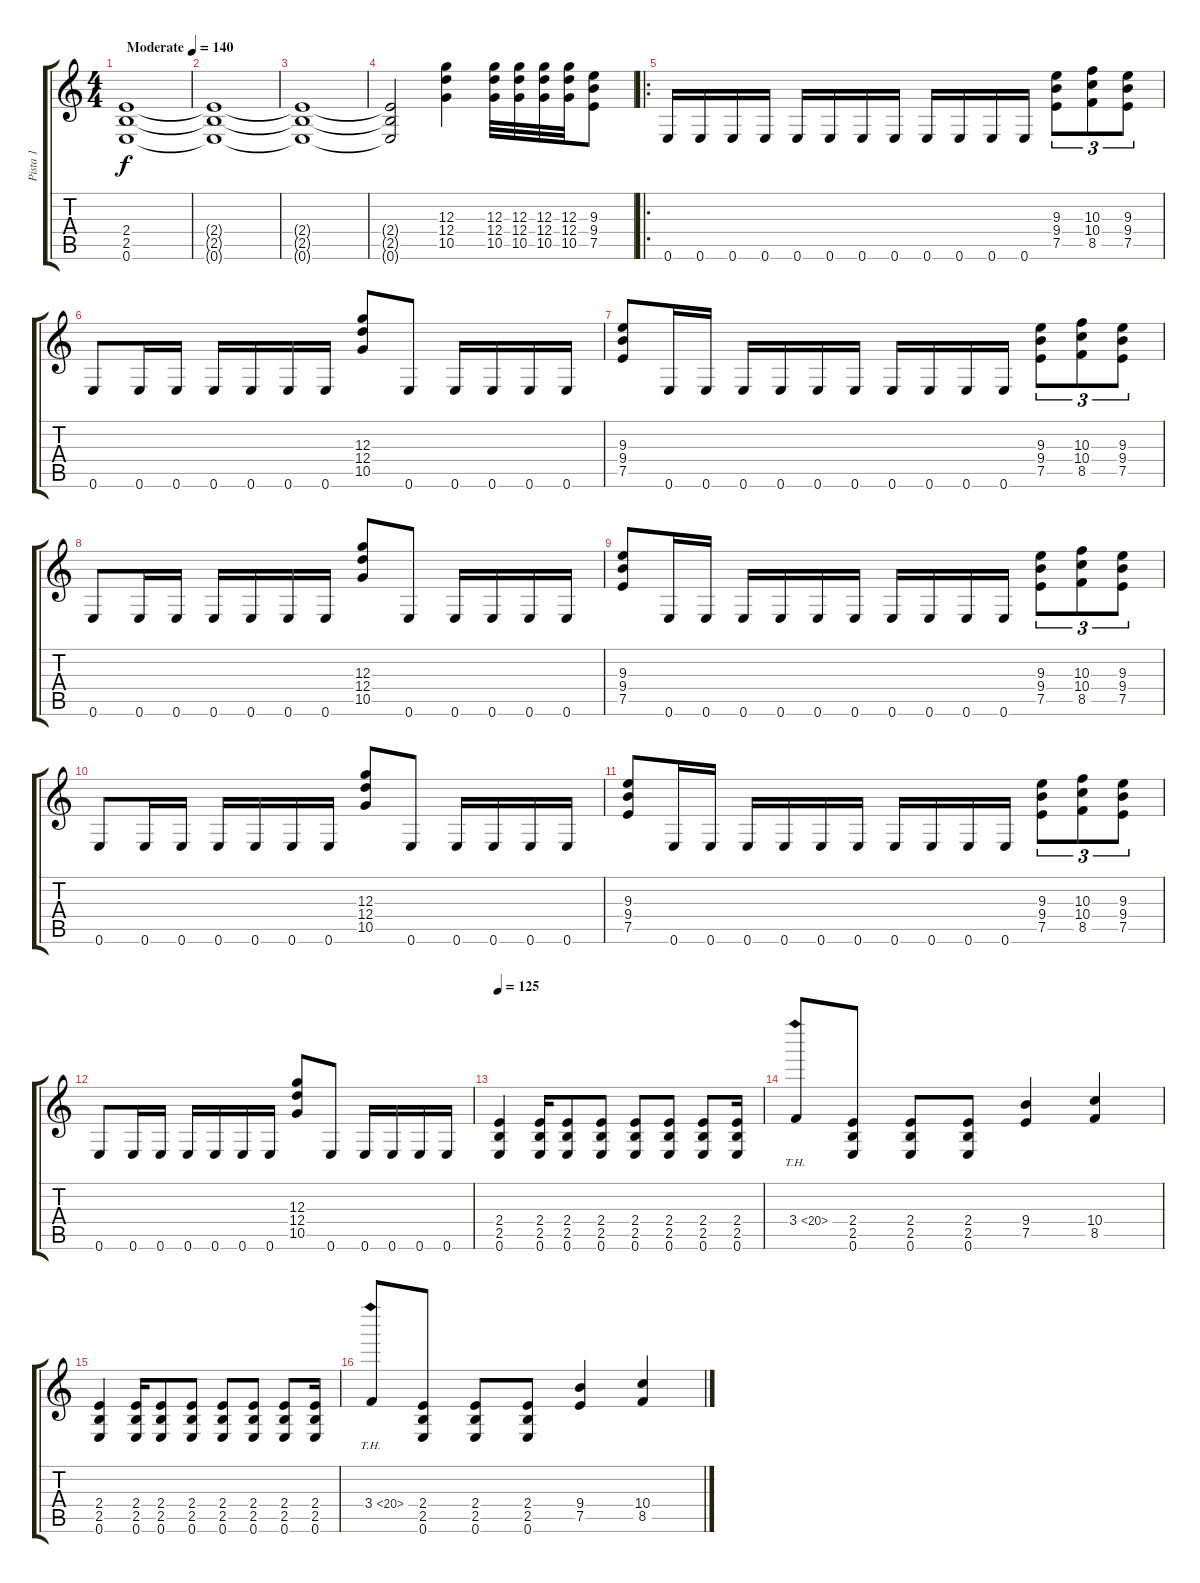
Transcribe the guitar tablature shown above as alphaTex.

\track ("Pista 1" "Pista 1") {instrument distortionguitar}
\staff {score tabs}
\tuning (E4 B3 G3 D3 A2 E2) {hide}
\ts (4 4)
\tempo (140 "Moderate")
\clef g2
\ks c
(2.4 2.5 0.6).1{dy f instrument distortionguitar} |
(2.4{t} 2.5{t} 0.6{t}).1 |
(2.4{t} 2.5{t} 0.6{t}).1 |
(2.4{t} 2.5{t} 0.6{t}).2 (12.3 12.4 10.5).4 (12.3 12.4 10.5).32 (12.3 12.4 10.5).32 (12.3 12.4 10.5).32 (12.3 12.4 10.5).32 (9.3 9.4 7.5).8 |
\ro
0.6.16 0.6.16 0.6.16 0.6.16 0.6.16 0.6.16 0.6.16 0.6.16 0.6.16 0.6.16 0.6.16 0.6.16 (9.3 9.4 7.5).8{tu (3 2)} (10.3 10.4 8.5).8{tu (3 2)} (9.3 9.4 7.5).8{tu (3 2)} |
0.6.8 0.6.16 0.6.16 0.6.16 0.6.16 0.6.16 0.6.16 (12.3 12.4 10.5).8 0.6.8 0.6.16 0.6.16 0.6.16 0.6.16 |
(9.3 9.4 7.5).8 0.6.16 0.6.16 0.6.16 0.6.16 0.6.16 0.6.16 0.6.16 0.6.16 0.6.16 0.6.16 (9.3 9.4 7.5).8{tu (3 2)} (10.3 10.4 8.5).8{tu (3 2)} (9.3 9.4 7.5).8{tu (3 2)} |
0.6.8 0.6.16 0.6.16 0.6.16 0.6.16 0.6.16 0.6.16 (12.3 12.4 10.5).8 0.6.8 0.6.16 0.6.16 0.6.16 0.6.16 |
(9.3 9.4 7.5).8 0.6.16 0.6.16 0.6.16 0.6.16 0.6.16 0.6.16 0.6.16 0.6.16 0.6.16 0.6.16 (9.3 9.4 7.5).8{tu (3 2)} (10.3 10.4 8.5).8{tu (3 2)} (9.3 9.4 7.5).8{tu (3 2)} |
0.6.8 0.6.16 0.6.16 0.6.16 0.6.16 0.6.16 0.6.16 (12.3 12.4 10.5).8 0.6.8 0.6.16 0.6.16 0.6.16 0.6.16 |
(9.3 9.4 7.5).8 0.6.16 0.6.16 0.6.16 0.6.16 0.6.16 0.6.16 0.6.16 0.6.16 0.6.16 0.6.16 (9.3 9.4 7.5).8{tu (3 2)} (10.3 10.4 8.5).8{tu (3 2)} (9.3 9.4 7.5).8{tu (3 2)} |
0.6.8 0.6.16 0.6.16 0.6.16 0.6.16 0.6.16 0.6.16 (12.3 12.4 10.5).8 0.6.8 0.6.16 0.6.16 0.6.16 0.6.16 |
\tempo 125
(2.4 2.5 0.6).4 (2.4 2.5 0.6).16 (2.4 2.5 0.6).8 (2.4 2.5 0.6).8 (2.4 2.5 0.6).8 (2.4 2.5 0.6).8 (2.4 2.5 0.6).8 (2.4 2.5 0.6).16 |
3.4{th 17}.8 (2.4 2.5 0.6).8 (2.4 2.5 0.6).8 (2.4 2.5 0.6).8 (9.4 7.5).4 (10.4 8.5).4 |
(2.4 2.5 0.6).4 (2.4 2.5 0.6).16 (2.4 2.5 0.6).8 (2.4 2.5 0.6).8 (2.4 2.5 0.6).8 (2.4 2.5 0.6).8 (2.4 2.5 0.6).8 (2.4 2.5 0.6).16 |
3.4{th 17}.8 (2.4 2.5 0.6).8 (2.4 2.5 0.6).8 (2.4 2.5 0.6).8 (9.4 7.5).4 (10.4 8.5).4
